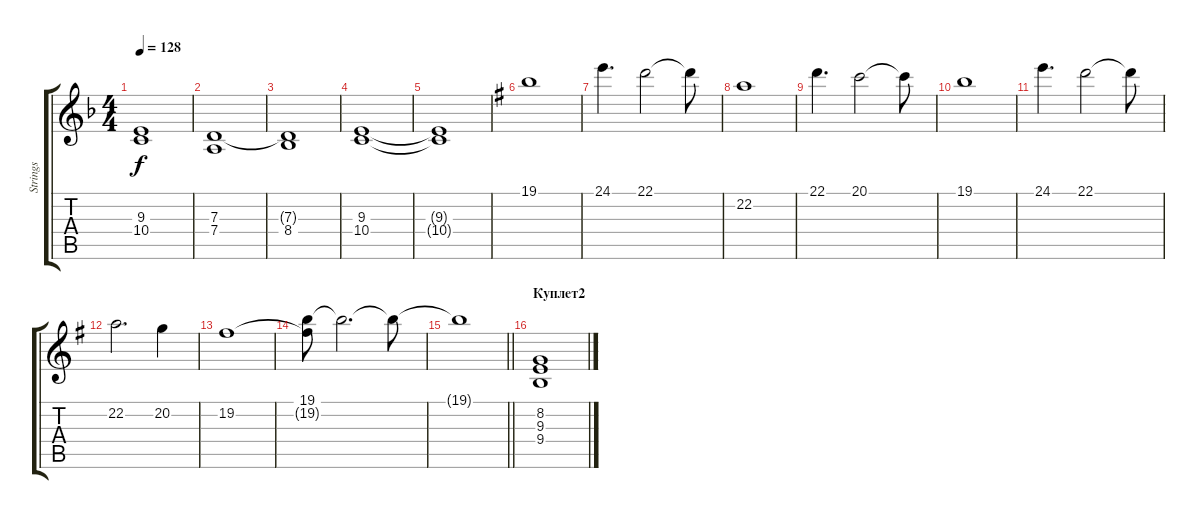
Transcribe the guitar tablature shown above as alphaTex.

\track ("Strings" "Strings") {instrument stringensemble1}
\staff {score tabs}
\tuning (E4 B3 G3 D3 A2 E2) {hide}
\ts (4 4)
\tempo 128
\clef g2
\ks dminor
(9.3{t} 10.4{t}).1{dy f} |
(7.3 7.4).1{volume 9} |
(7.3{t} 8.4).1 |
(9.3 10.4).1 |
(9.3{t} 10.4{t}).1 |
\ks eminor
19.1.1{volume 8} |
24.1.4{d} 22.1.2 22.1{t}.8 |
22.2.1 |
22.1.4{d} 20.1.2 20.1{t}.8 |
19.1.1 |
24.1.4{d} 22.1.2 22.1{t}.8 |
22.2.2{d} 20.2.4 |
19.2.1{volume 6} |
(19.1 19.2{t}).8{volume 9} 19.1{t}.2{d} 19.1{t}.8 |
\barLineRight lightlight
19.1{t}.1{volume 0} |
\section ("" "Куплет2")
(8.2 9.3 9.4).1{volume 9}
